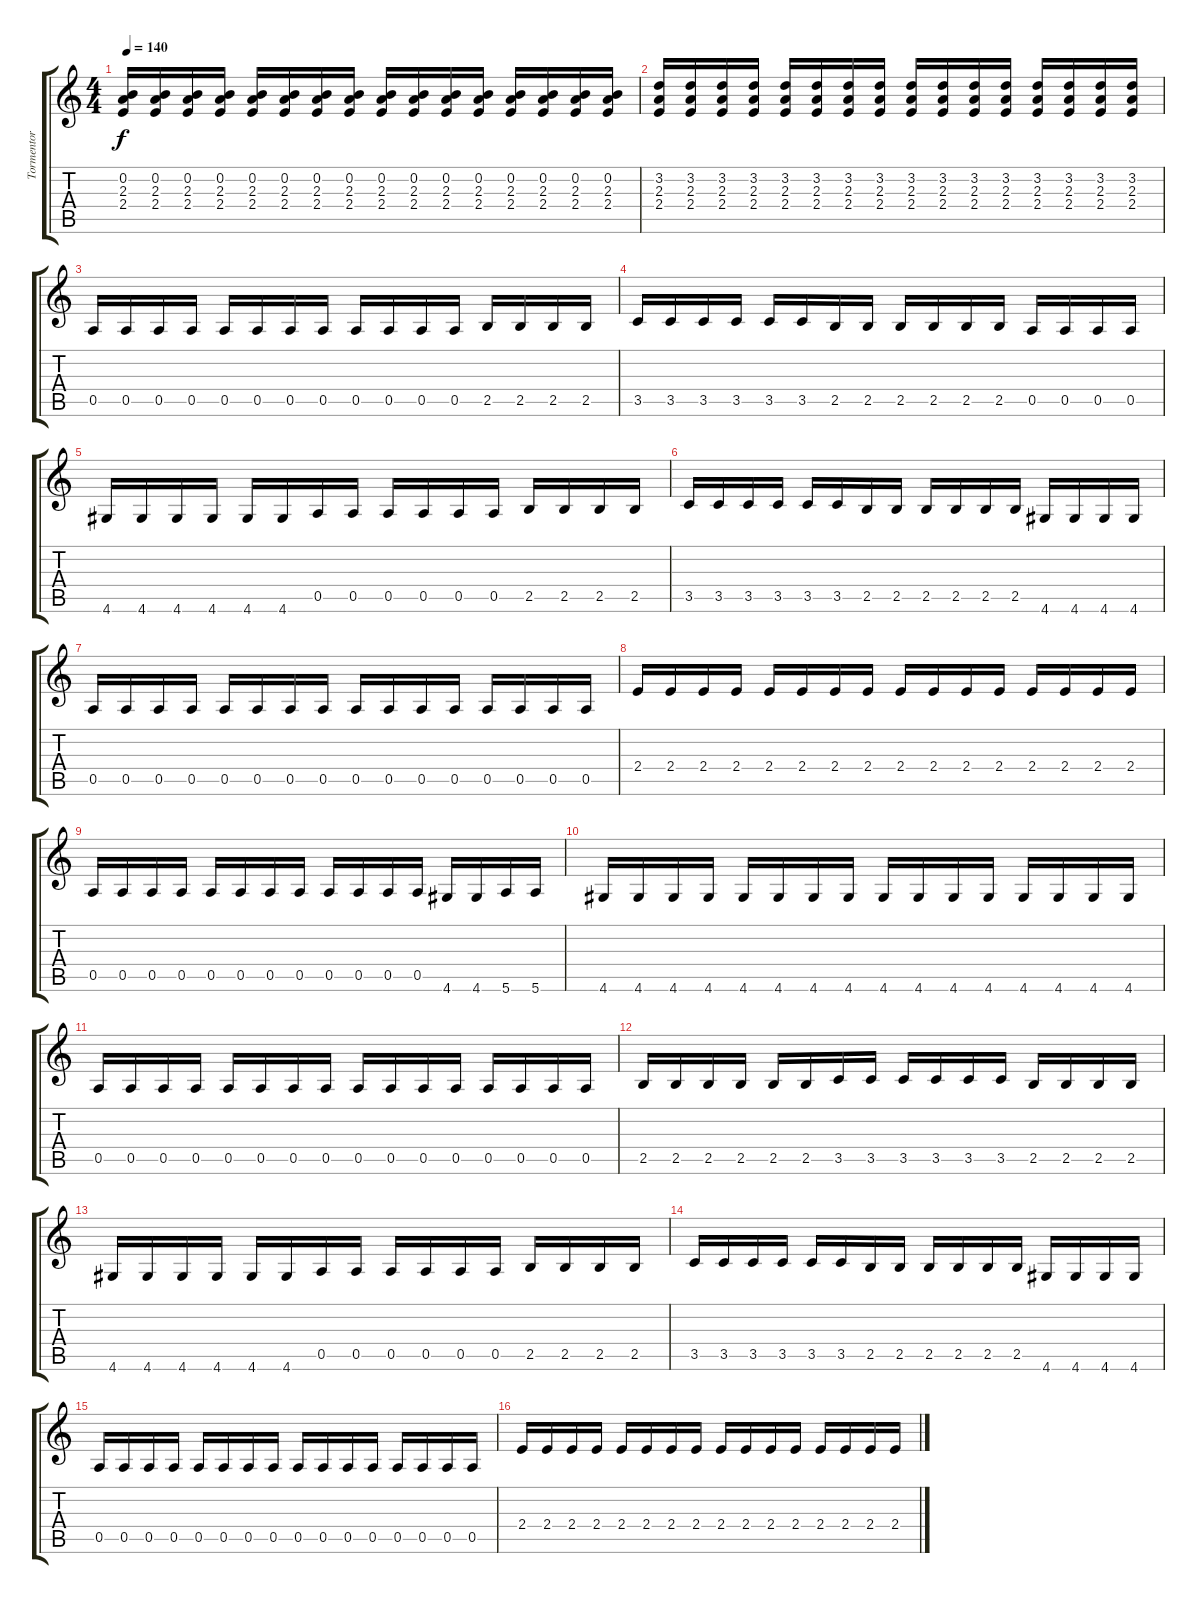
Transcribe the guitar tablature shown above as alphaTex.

\track ("Tormentor" "Tormentor") {instrument distortionguitar}
\staff {score tabs}
\tuning (E4 B3 G3 D3 A2 E2) {hide}
\ts (4 4)
\tempo 140
\clef g2
\ks c
(0.2 2.3 2.4).16{dy f} (0.2 2.3 2.4).16 (0.2 2.3 2.4).16 (0.2 2.3 2.4).16 (0.2 2.3 2.4).16 (0.2 2.3 2.4).16 (0.2 2.3 2.4).16 (0.2 2.3 2.4).16 (0.2 2.3 2.4).16 (0.2 2.3 2.4).16 (0.2 2.3 2.4).16 (0.2 2.3 2.4).16 (0.2 2.3 2.4).16 (0.2 2.3 2.4).16 (0.2 2.3 2.4).16 (0.2 2.3 2.4).16 |
(3.2 2.3 2.4).16 (3.2 2.3 2.4).16 (3.2 2.3 2.4).16 (3.2 2.3 2.4).16 (3.2 2.3 2.4).16 (3.2 2.3 2.4).16 (3.2 2.3 2.4).16 (3.2 2.3 2.4).16 (3.2 2.3 2.4).16 (3.2 2.3 2.4).16 (3.2 2.3 2.4).16 (3.2 2.3 2.4).16 (3.2 2.3 2.4).16 (3.2 2.3 2.4).16 (3.2 2.3 2.4).16 (3.2 2.3 2.4).16 |
0.5.16 0.5.16 0.5.16 0.5.16 0.5.16 0.5.16 0.5.16 0.5.16 0.5.16 0.5.16 0.5.16 0.5.16 2.5.16 2.5.16 2.5.16 2.5.16 |
3.5.16 3.5.16 3.5.16 3.5.16 3.5.16 3.5.16 2.5.16 2.5.16 2.5.16 2.5.16 2.5.16 2.5.16 0.5.16 0.5.16 0.5.16 0.5.16 |
4.6.16 4.6.16 4.6.16 4.6.16 4.6.16 4.6.16 0.5.16 0.5.16 0.5.16 0.5.16 0.5.16 0.5.16 2.5.16 2.5.16 2.5.16 2.5.16 |
3.5.16 3.5.16 3.5.16 3.5.16 3.5.16 3.5.16 2.5.16 2.5.16 2.5.16 2.5.16 2.5.16 2.5.16 4.6.16 4.6.16 4.6.16 4.6.16 |
0.5.16 0.5.16 0.5.16 0.5.16 0.5.16 0.5.16 0.5.16 0.5.16 0.5.16 0.5.16 0.5.16 0.5.16 0.5.16 0.5.16 0.5.16 0.5.16 |
2.4.16 2.4.16 2.4.16 2.4.16 2.4.16 2.4.16 2.4.16 2.4.16 2.4.16 2.4.16 2.4.16 2.4.16 2.4.16 2.4.16 2.4.16 2.4.16 |
0.5.16 0.5.16 0.5.16 0.5.16 0.5.16 0.5.16 0.5.16 0.5.16 0.5.16 0.5.16 0.5.16 0.5.16 4.6.16 4.6.16 5.6.16 5.6.16 |
4.6.16 4.6.16 4.6.16 4.6.16 4.6.16 4.6.16 4.6.16 4.6.16 4.6.16 4.6.16 4.6.16 4.6.16 4.6.16 4.6.16 4.6.16 4.6.16 |
0.5.16 0.5.16 0.5.16 0.5.16 0.5.16 0.5.16 0.5.16 0.5.16 0.5.16 0.5.16 0.5.16 0.5.16 0.5.16 0.5.16 0.5.16 0.5.16 |
2.5.16 2.5.16 2.5.16 2.5.16 2.5.16 2.5.16 3.5.16 3.5.16 3.5.16 3.5.16 3.5.16 3.5.16 2.5.16 2.5.16 2.5.16 2.5.16 |
4.6.16 4.6.16 4.6.16 4.6.16 4.6.16 4.6.16 0.5.16 0.5.16 0.5.16 0.5.16 0.5.16 0.5.16 2.5.16 2.5.16 2.5.16 2.5.16 |
3.5.16 3.5.16 3.5.16 3.5.16 3.5.16 3.5.16 2.5.16 2.5.16 2.5.16 2.5.16 2.5.16 2.5.16 4.6.16 4.6.16 4.6.16 4.6.16 |
0.5.16 0.5.16 0.5.16 0.5.16 0.5.16 0.5.16 0.5.16 0.5.16 0.5.16 0.5.16 0.5.16 0.5.16 0.5.16 0.5.16 0.5.16 0.5.16 |
2.4.16 2.4.16 2.4.16 2.4.16 2.4.16 2.4.16 2.4.16 2.4.16 2.4.16 2.4.16 2.4.16 2.4.16 2.4.16 2.4.16 2.4.16 2.4.16
